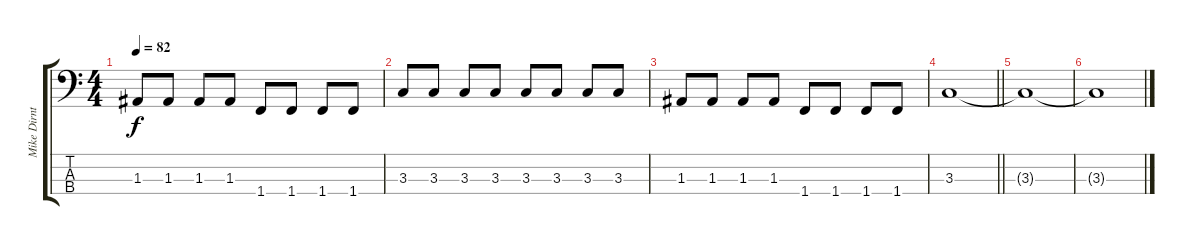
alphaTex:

\track ("Mike Dirnt bass" "Mike Dirnt") {instrument electricbassfinger}
\staff {score tabs}
\tuning (G2 D2 A1 E1) {hide}
\ts (4 4)
\tempo 82
\clef f4
\ks c
1.3.8{dy f} 1.3.8 1.3.8 1.3.8 1.4.8 1.4.8 1.4.8 1.4.8 |
3.3.8 3.3.8 3.3.8 3.3.8 3.3.8 3.3.8 3.3.8 3.3.8 |
1.3.8 1.3.8 1.3.8 1.3.8 1.4.8 1.4.8 1.4.8 1.4.8 |
\barLineRight lightlight
3.3.1 |
3.3{t}.1 |
3.3{t}.1
